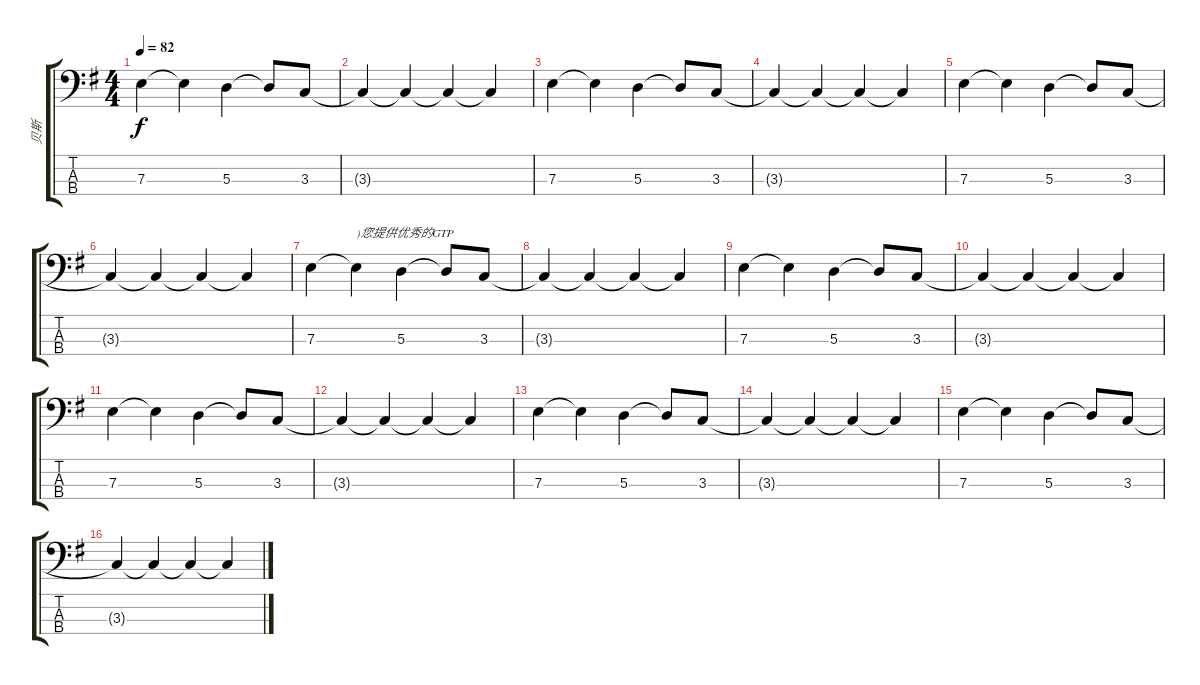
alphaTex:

\track ("贝斯" "贝斯") {instrument electricbassfinger}
\staff {score tabs}
\tuning (G2 D2 A1 E1) {hide}
\ts (4 4)
\tempo 82
\clef f4
\ks g
7.3.4{dy f} 7.3{t}.4 5.3.4 5.3{t}.8 3.3.8 |
3.3{t}.4 3.3{t}.4 3.3{t}.4 3.3{t}.4 |
7.3.4 7.3{t}.4 5.3.4 5.3{t}.8 3.3.8 |
3.3{t}.4 3.3{t}.4 3.3{t}.4 3.3{t}.4 |
7.3.4 7.3{t}.4 5.3.4 5.3{t}.8 3.3.8 |
3.3{t}.4 3.3{t}.4 3.3{t}.4 3.3{t}.4 |
7.3.4 7.3{t}.4{txt ")您提供优秀的GTP"} 5.3.4 5.3{t}.8 3.3.8 |
3.3{t}.4 3.3{t}.4 3.3{t}.4 3.3{t}.4 |
7.3.4 7.3{t}.4 5.3.4 5.3{t}.8 3.3.8 |
3.3{t}.4 3.3{t}.4 3.3{t}.4 3.3{t}.4 |
7.3.4 7.3{t}.4 5.3.4 5.3{t}.8 3.3.8 |
3.3{t}.4 3.3{t}.4 3.3{t}.4 3.3{t}.4 |
7.3.4 7.3{t}.4 5.3.4 5.3{t}.8 3.3.8 |
3.3{t}.4 3.3{t}.4 3.3{t}.4 3.3{t}.4 |
7.3.4 7.3{t}.4 5.3.4 5.3{t}.8 3.3.8 |
3.3{t}.4 3.3{t}.4 3.3{t}.4 3.3{t}.4
